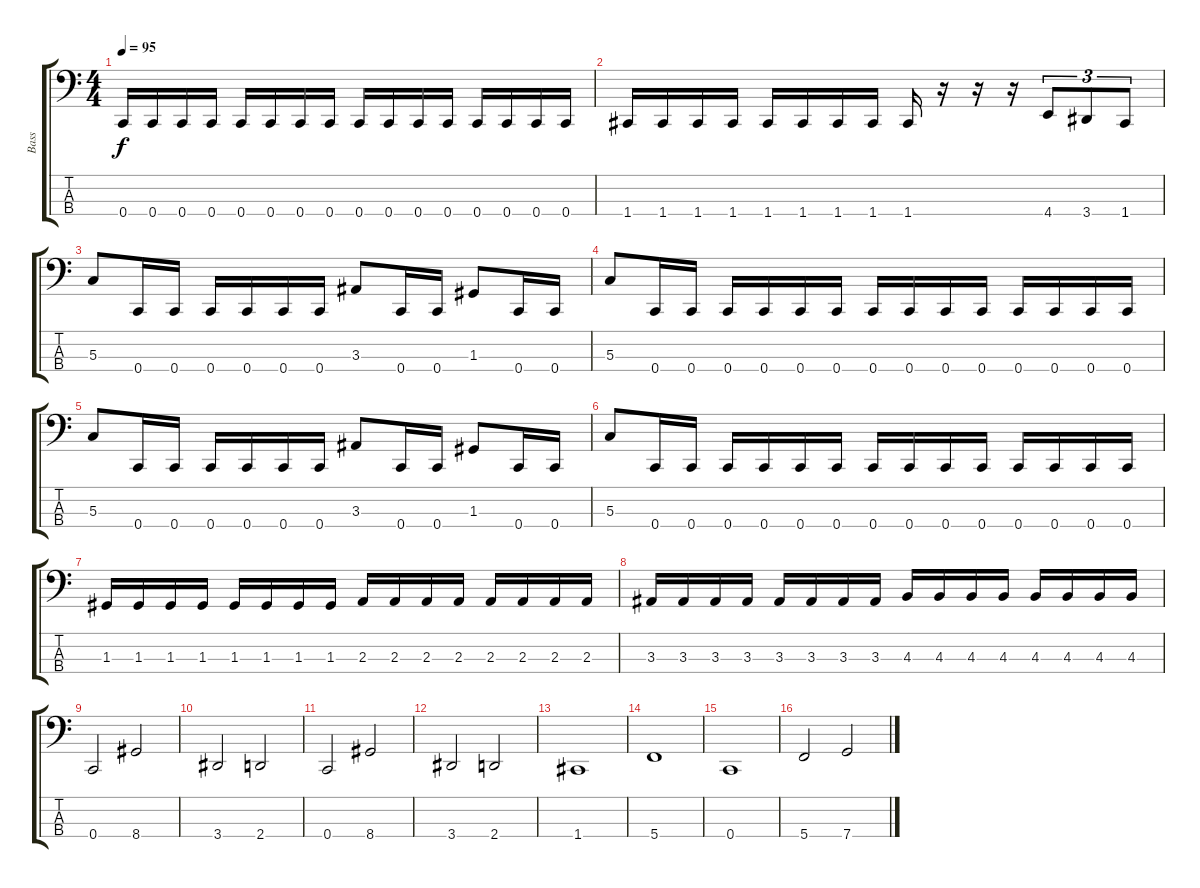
\track ("Bass" "Bass") {instrument electricbasspick}
\staff {score tabs}
\tuning (F2 C2 G1 C1) {hide}
\ts (4 4)
\tempo 95
\clef f4
\ks c
0.4.16{dy f} 0.4.16 0.4.16 0.4.16 0.4.16 0.4.16 0.4.16 0.4.16 0.4.16 0.4.16 0.4.16 0.4.16 0.4.16 0.4.16 0.4.16 0.4.16 |
1.4.16 1.4.16 1.4.16 1.4.16 1.4.16 1.4.16 1.4.16 1.4.16 1.4.16 r.16 r.16 r.16 4.4.8{tu (3 2)} 3.4.8{tu (3 2)} 1.4.8{tu (3 2)} |
5.3.8 0.4.16 0.4.16 0.4.16 0.4.16 0.4.16 0.4.16 3.3.8 0.4.16 0.4.16 1.3.8 0.4.16 0.4.16 |
5.3.8 0.4.16 0.4.16 0.4.16 0.4.16 0.4.16 0.4.16 0.4.16 0.4.16 0.4.16 0.4.16 0.4.16 0.4.16 0.4.16 0.4.16 |
5.3.8 0.4.16 0.4.16 0.4.16 0.4.16 0.4.16 0.4.16 3.3.8 0.4.16 0.4.16 1.3.8 0.4.16 0.4.16 |
5.3.8 0.4.16 0.4.16 0.4.16 0.4.16 0.4.16 0.4.16 0.4.16 0.4.16 0.4.16 0.4.16 0.4.16 0.4.16 0.4.16 0.4.16 |
1.3.16 1.3.16 1.3.16 1.3.16 1.3.16 1.3.16 1.3.16 1.3.16 2.3.16 2.3.16 2.3.16 2.3.16 2.3.16 2.3.16 2.3.16 2.3.16 |
3.3.16 3.3.16 3.3.16 3.3.16 3.3.16 3.3.16 3.3.16 3.3.16 4.3.16 4.3.16 4.3.16 4.3.16 4.3.16 4.3.16 4.3.16 4.3.16 |
0.4.2 8.4.2 |
3.4.2 2.4.2 |
0.4.2 8.4.2 |
3.4.2 2.4.2 |
1.4.1 |
5.4.1 |
0.4.1 |
5.4.2 7.4.2
